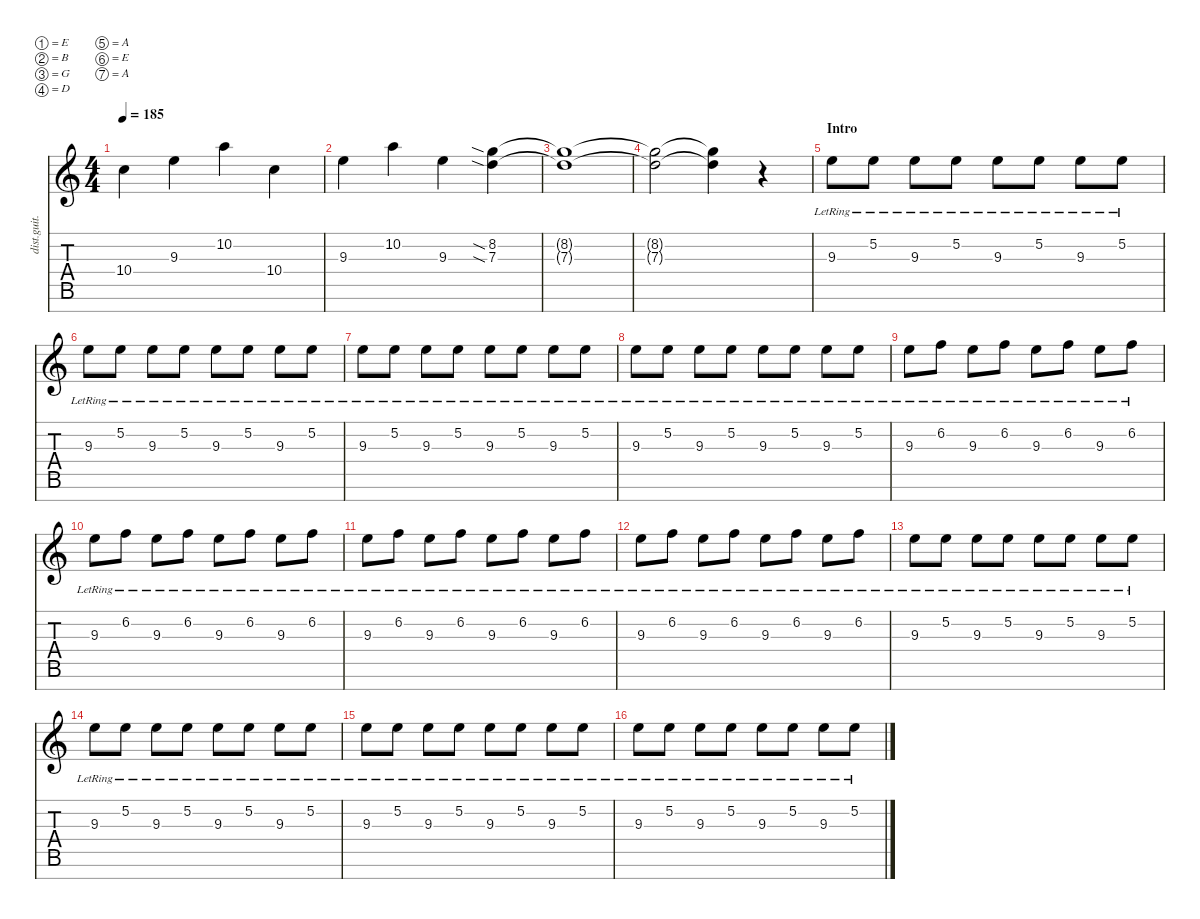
\defaultSystemsLayout 4
\hideDynamics
\bracketExtendMode nobrackets
\track ("Distortion Guitar - Zoli" "dist.guit.") {instrument distortionguitar}
\staff {score tabs}
\tuning (E4 B3 G3 D3 A2 E2 A1)
\ts (4 4)
\tempo 185
\clef g2
\ks c
10.4.4{dy mf} 9.3.4 10.2.4 10.4.4 |
9.3.4 10.2.4 9.3.4 (7.3{sia} 8.2{sia}).4 |
(8.2{t} 7.3{t}).1 |
(8.2{t} 7.3{t}).2 (7.3{t} 8.2{t}).4 r.4 |
\section ("" "Intro")
9.3{lr}.8{beam Down} 5.2{lr}.8{beam Down} 9.3{lr}.8{beam Down} 5.2{lr}.8{beam Down} 9.3{lr}.8{beam Down} 5.2{lr}.8{beam Down} 9.3{lr}.8{beam Down} 5.2{lr}.8{beam Down} |
9.3{lr}.8{beam Down} 5.2{lr}.8{beam Down} 9.3{lr}.8{beam Down} 5.2{lr}.8{beam Down} 9.3{lr}.8{beam Down} 5.2{lr}.8{beam Down} 9.3{lr}.8{beam Down} 5.2{lr}.8{beam Down} |
9.3{lr}.8{beam Down} 5.2{lr}.8{beam Down} 9.3{lr}.8{beam Down} 5.2{lr}.8{beam Down} 9.3{lr}.8{beam Down} 5.2{lr}.8{beam Down} 9.3{lr}.8{beam Down} 5.2{lr}.8{beam Down} |
9.3{lr}.8{beam Down} 5.2{lr}.8{beam Down} 9.3{lr}.8{beam Down} 5.2{lr}.8{beam Down} 9.3{lr}.8{beam Down} 5.2{lr}.8{beam Down} 9.3{lr}.8{beam Down} 5.2{lr}.8{beam Down} |
9.3{lr}.8{beam Down} 6.2{lr}.8{beam Down} 9.3{lr}.8{beam Down} 6.2{lr}.8{beam Down} 9.3{lr}.8{beam Down} 6.2{lr}.8{beam Down} 9.3{lr}.8{beam Down} 6.2{lr}.8{beam Down} |
9.3{lr}.8{beam Down} 6.2{lr}.8{beam Down} 9.3{lr}.8{beam Down} 6.2{lr}.8{beam Down} 9.3{lr}.8{beam Down} 6.2{lr}.8{beam Down} 9.3{lr}.8{beam Down} 6.2{lr}.8{beam Down} |
9.3{lr}.8{beam Down} 6.2{lr}.8{beam Down} 9.3{lr}.8{beam Down} 6.2{lr}.8{beam Down} 9.3{lr}.8{beam Down} 6.2{lr}.8{beam Down} 9.3{lr}.8{beam Down} 6.2{lr}.8{beam Down} |
9.3{lr}.8{beam Down} 6.2{lr}.8{beam Down} 9.3{lr}.8{beam Down} 6.2{lr}.8{beam Down} 9.3{lr}.8{beam Down} 6.2{lr}.8{beam Down} 9.3{lr}.8{beam Down} 6.2{lr}.8{beam Down} |
9.3{lr}.8{beam Down} 5.2{lr}.8{beam Down} 9.3{lr}.8{beam Down} 5.2{lr}.8{beam Down} 9.3{lr}.8{beam Down} 5.2{lr}.8{beam Down} 9.3{lr}.8{beam Down} 5.2{lr}.8{beam Down} |
9.3{lr}.8{beam Down} 5.2{lr}.8{beam Down} 9.3{lr}.8{beam Down} 5.2{lr}.8{beam Down} 9.3{lr}.8{beam Down} 5.2{lr}.8{beam Down} 9.3{lr}.8{beam Down} 5.2{lr}.8{beam Down} |
9.3{lr}.8{beam Down} 5.2{lr}.8{beam Down} 9.3{lr}.8{beam Down} 5.2{lr}.8{beam Down} 9.3{lr}.8{beam Down} 5.2{lr}.8{beam Down} 9.3{lr}.8{beam Down} 5.2{lr}.8{beam Down} |
9.3{lr}.8{beam Down} 5.2{lr}.8{beam Down} 9.3{lr}.8{beam Down} 5.2{lr}.8{beam Down} 9.3{lr}.8{beam Down} 5.2{lr}.8{beam Down} 9.3{lr}.8{beam Down} 5.2{lr}.8{beam Down}
